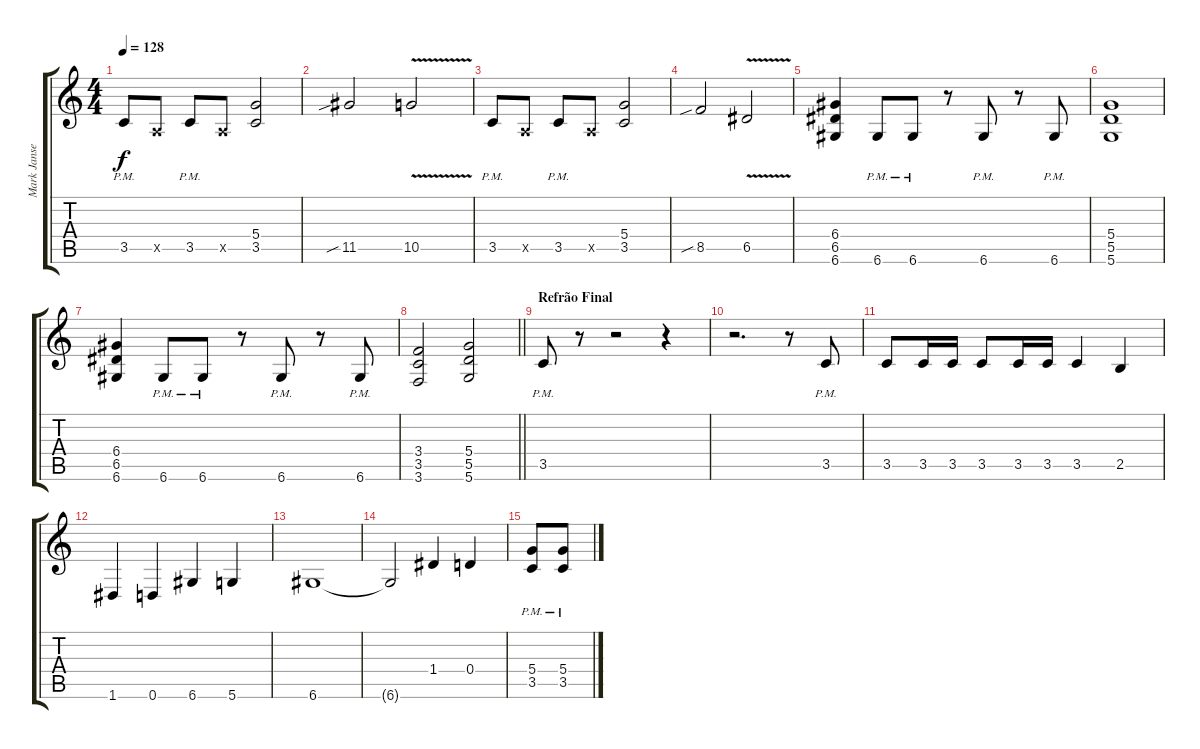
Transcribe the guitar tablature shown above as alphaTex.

\track ("Mark Jansen" "Mark Janse") {instrument distortionguitar}
\staff {score tabs}
\tuning (E4 B3 G3 D3 A2 D2) {hide}
\ts (4 4)
\tempo 128
\clef g2
\ks c
3.5{pm}.8{dy f} 0.5{x}.8 3.5{pm}.8 0.5{x}.8 (5.4 3.5).2 |
11.5{sib}.2 10.5{v}.2 |
3.5{pm}.8 0.5{x}.8 3.5{pm}.8 0.5{x}.8 (5.4 3.5).2 |
8.5{sib}.2 6.5{v}.2 |
(6.4 6.5 6.6).4 6.6{pm}.8 6.6{pm}.8 r.8 6.6{pm}.8 r.8 6.6{pm}.8 |
(5.4 5.5 5.6).1 |
(6.4 6.5 6.6).4 6.6{pm}.8 6.6{pm}.8 r.8 6.6{pm}.8 r.8 6.6{pm}.8 |
\barLineRight lightlight
(3.4 3.5 3.6).2 (5.4 5.5 5.6).2 |
\section ("" "Refrão Final")
3.5{pm}.8 r.8 r.2 r.4 |
r.2{d} r.8 3.5{pm}.8 |
3.5.8 3.5.16 3.5.16 3.5.8 3.5.16 3.5.16 3.5.4 2.5.4 |
1.6.4 0.6.4 6.6.4 5.6.4 |
6.6.1 |
6.6{t}.2 1.4.4 0.4.4 |
(5.4{pm} 3.5{pm}).8 (5.4{pm} 3.5{pm}).8
